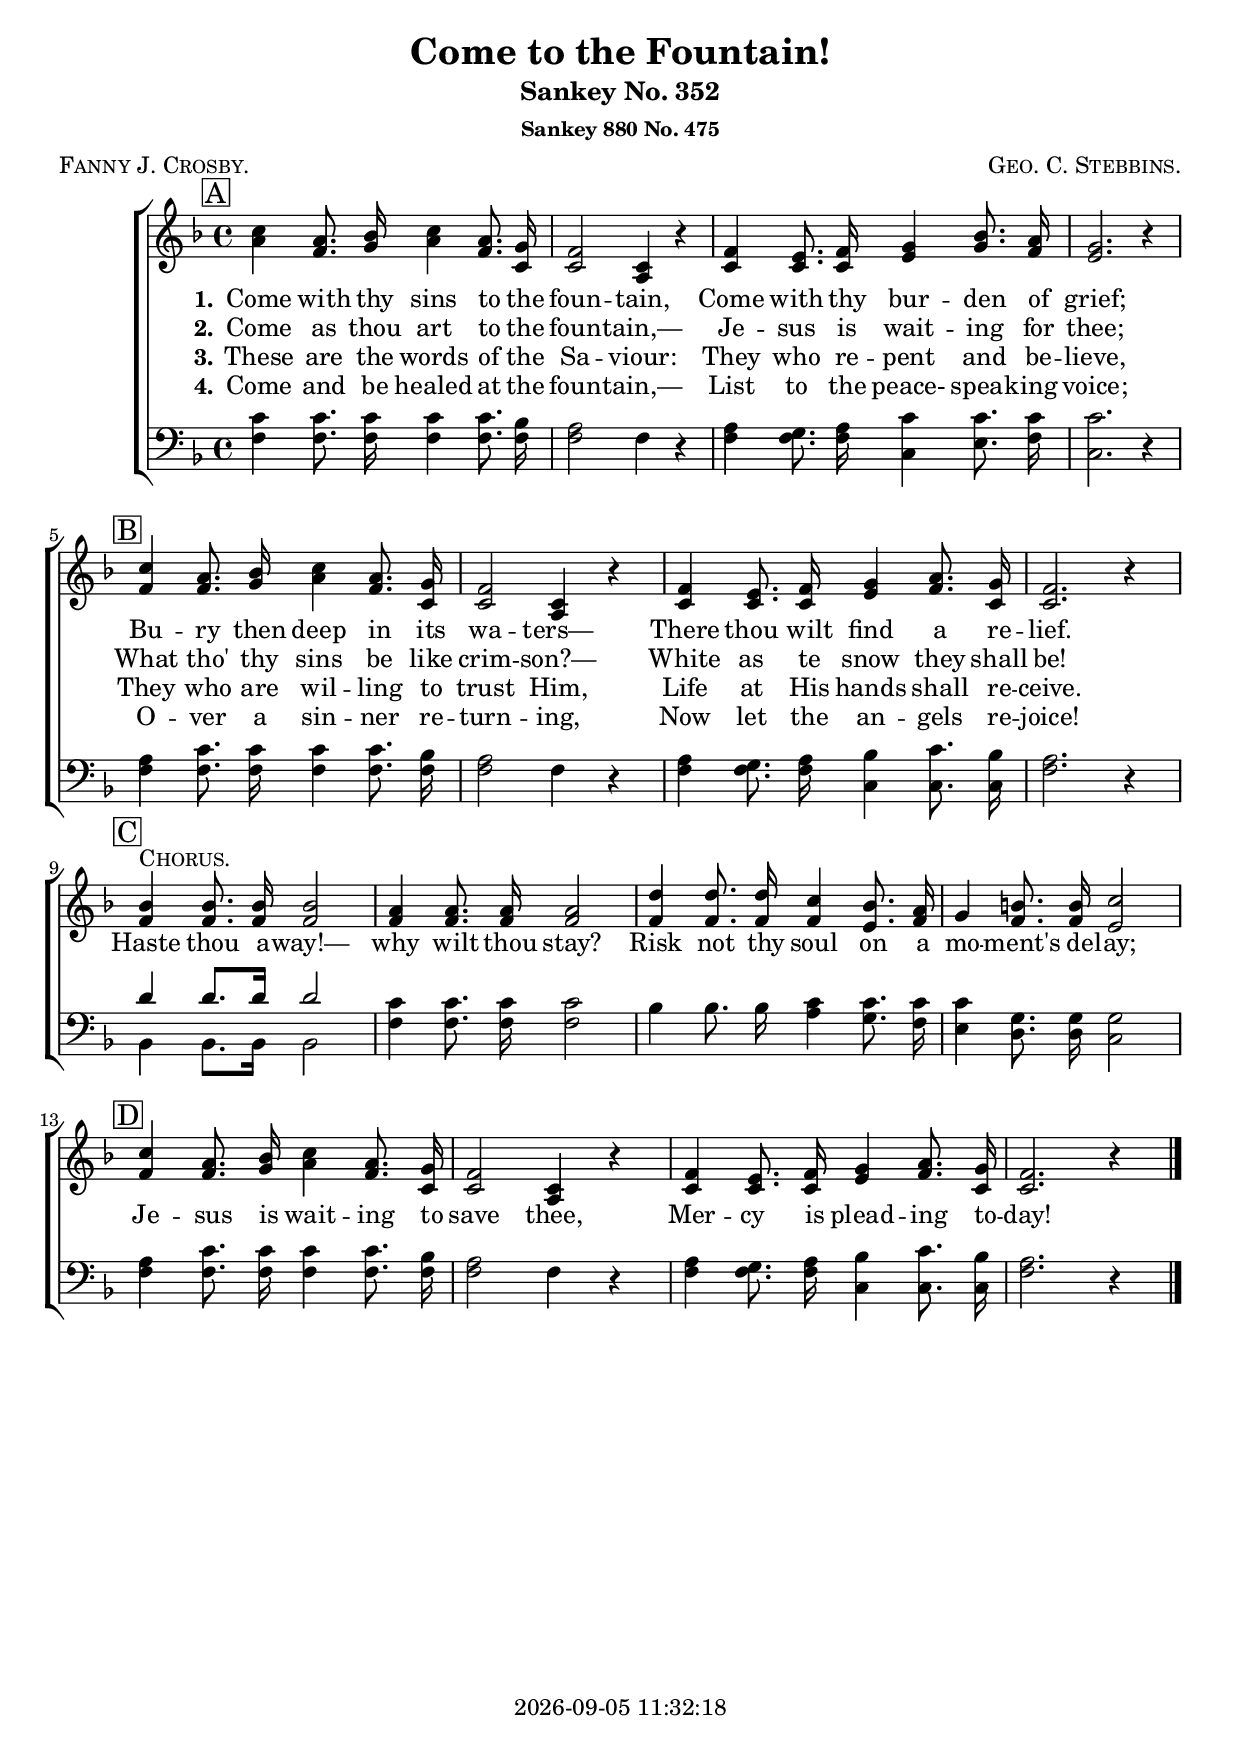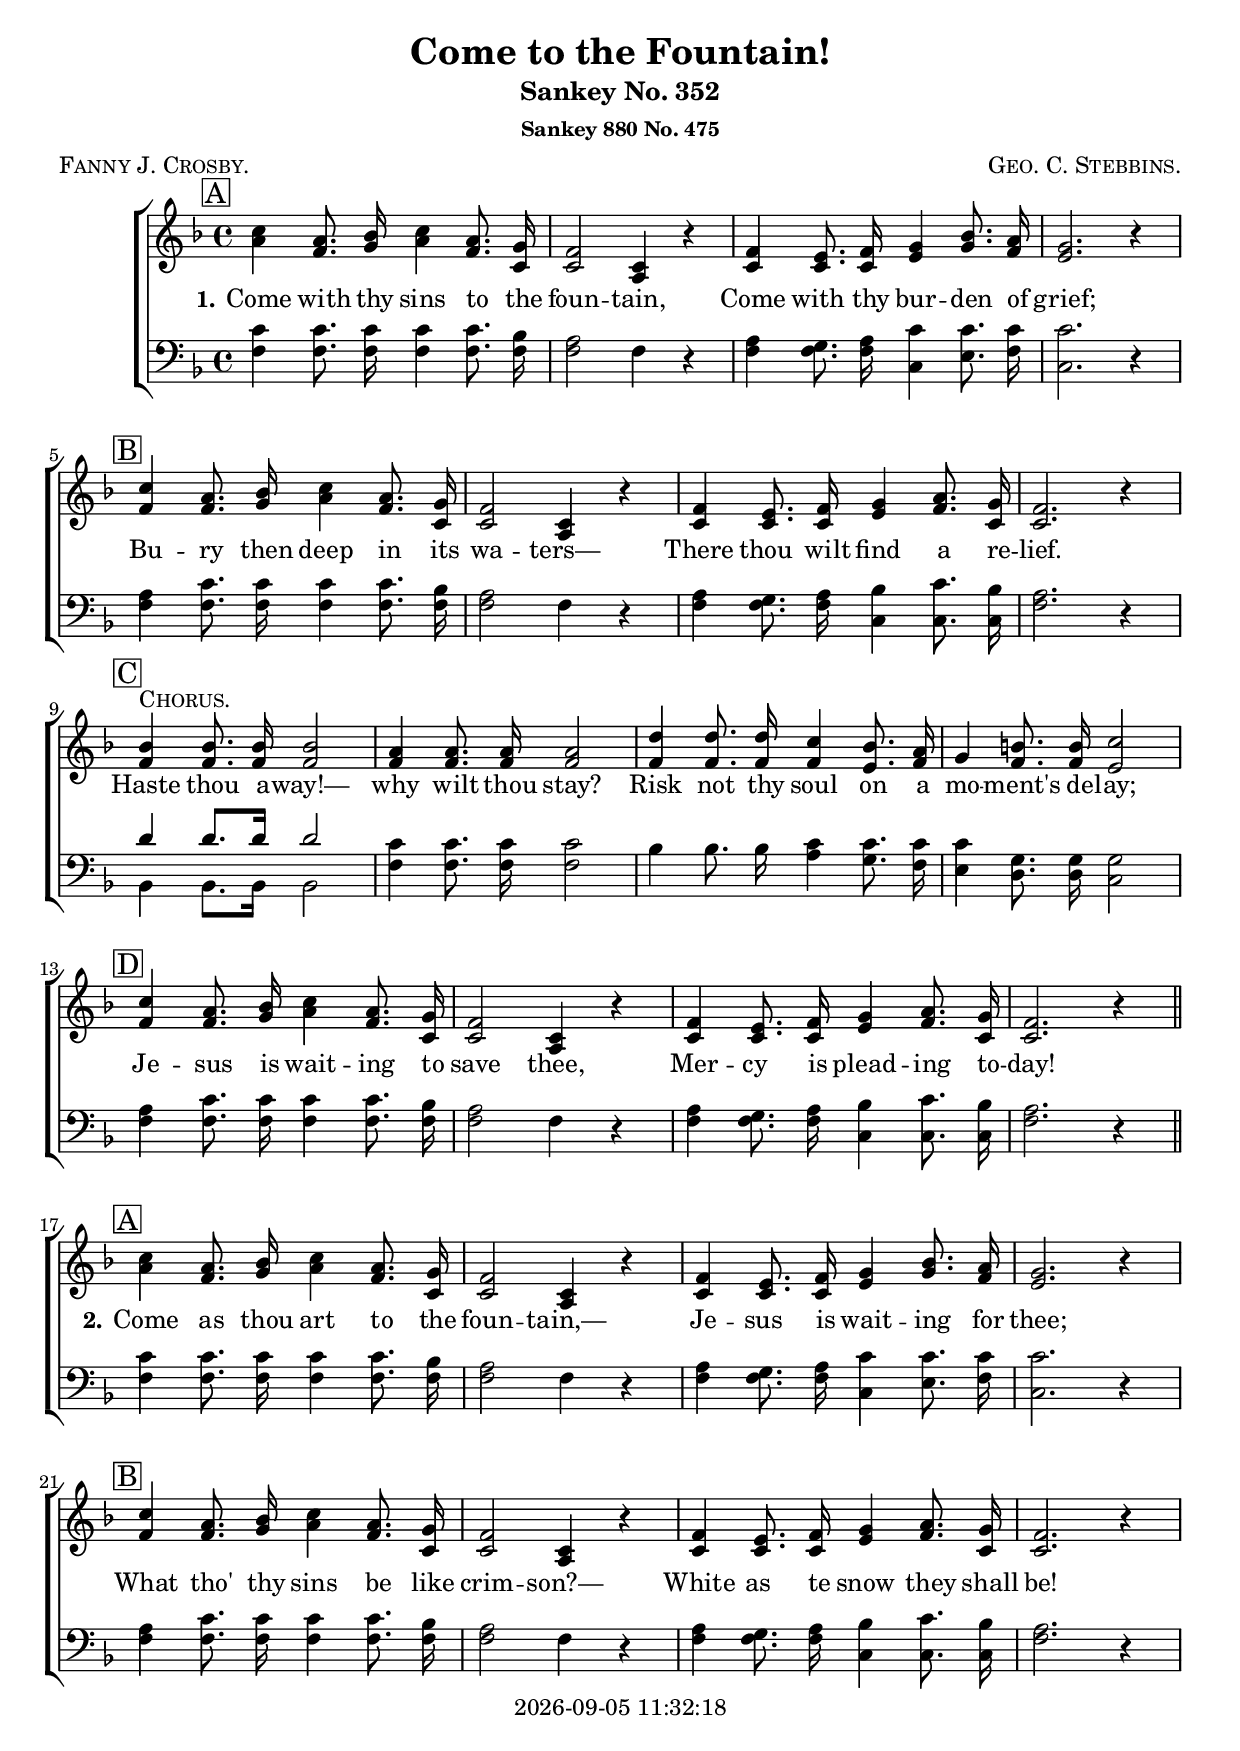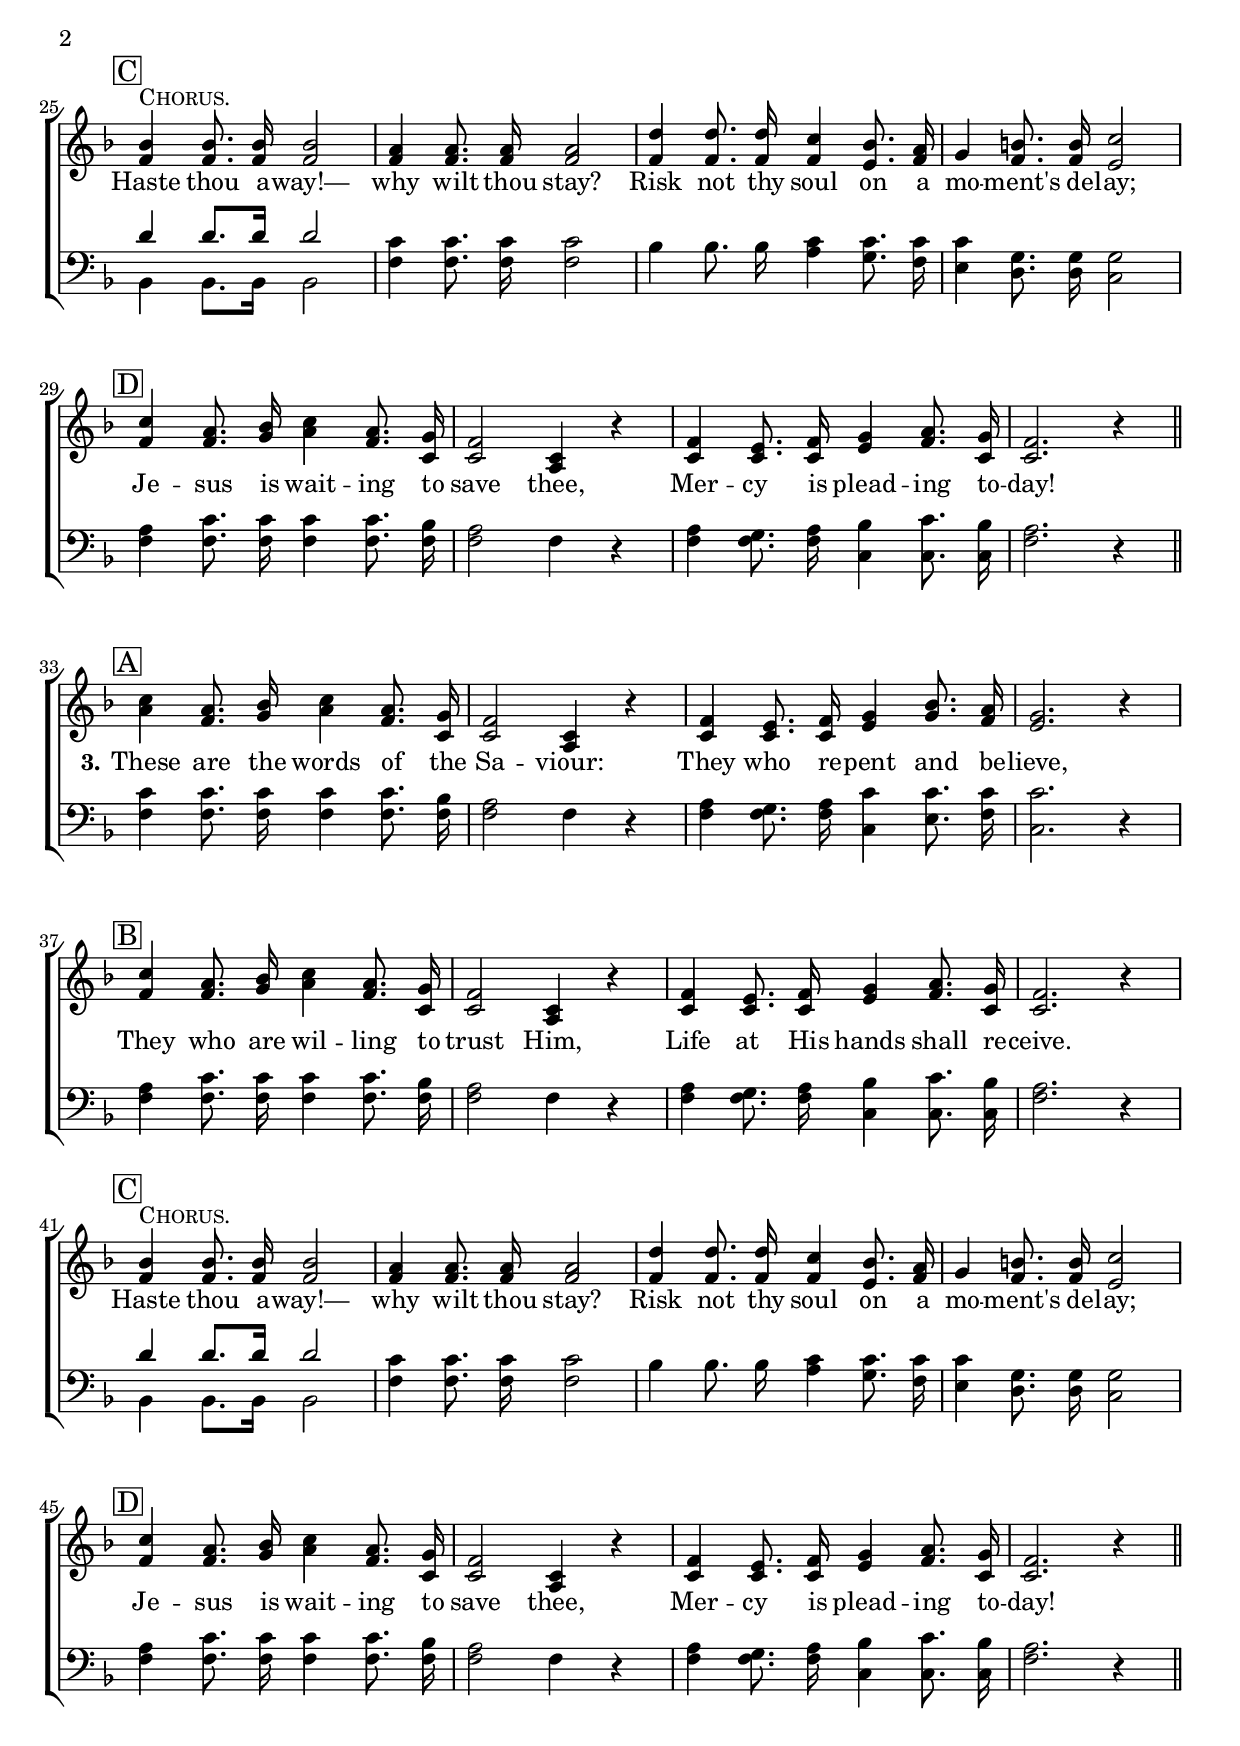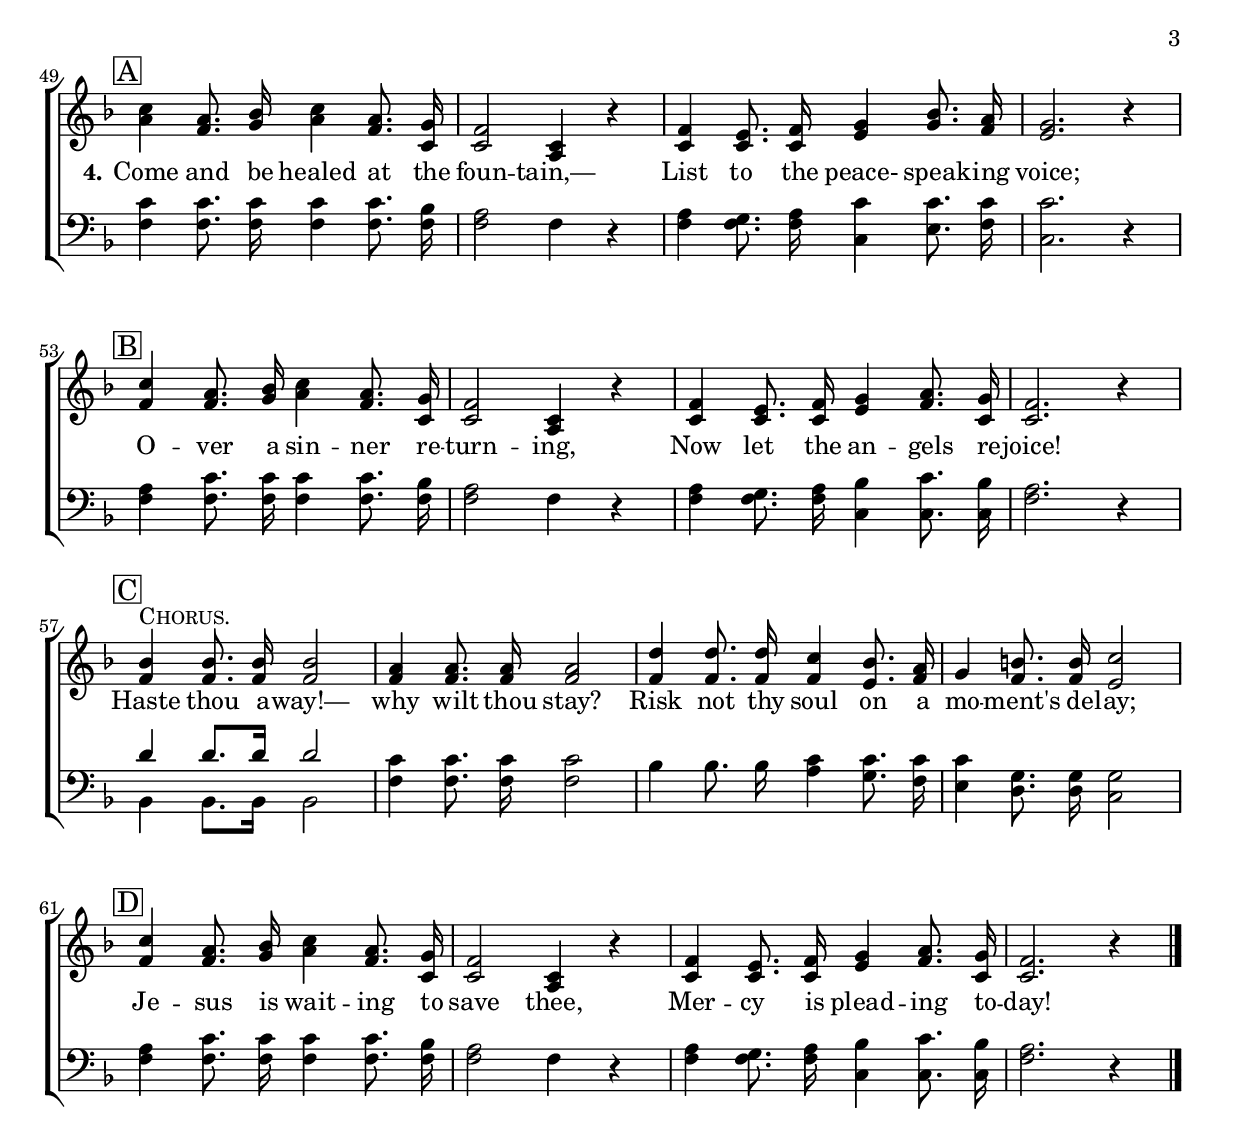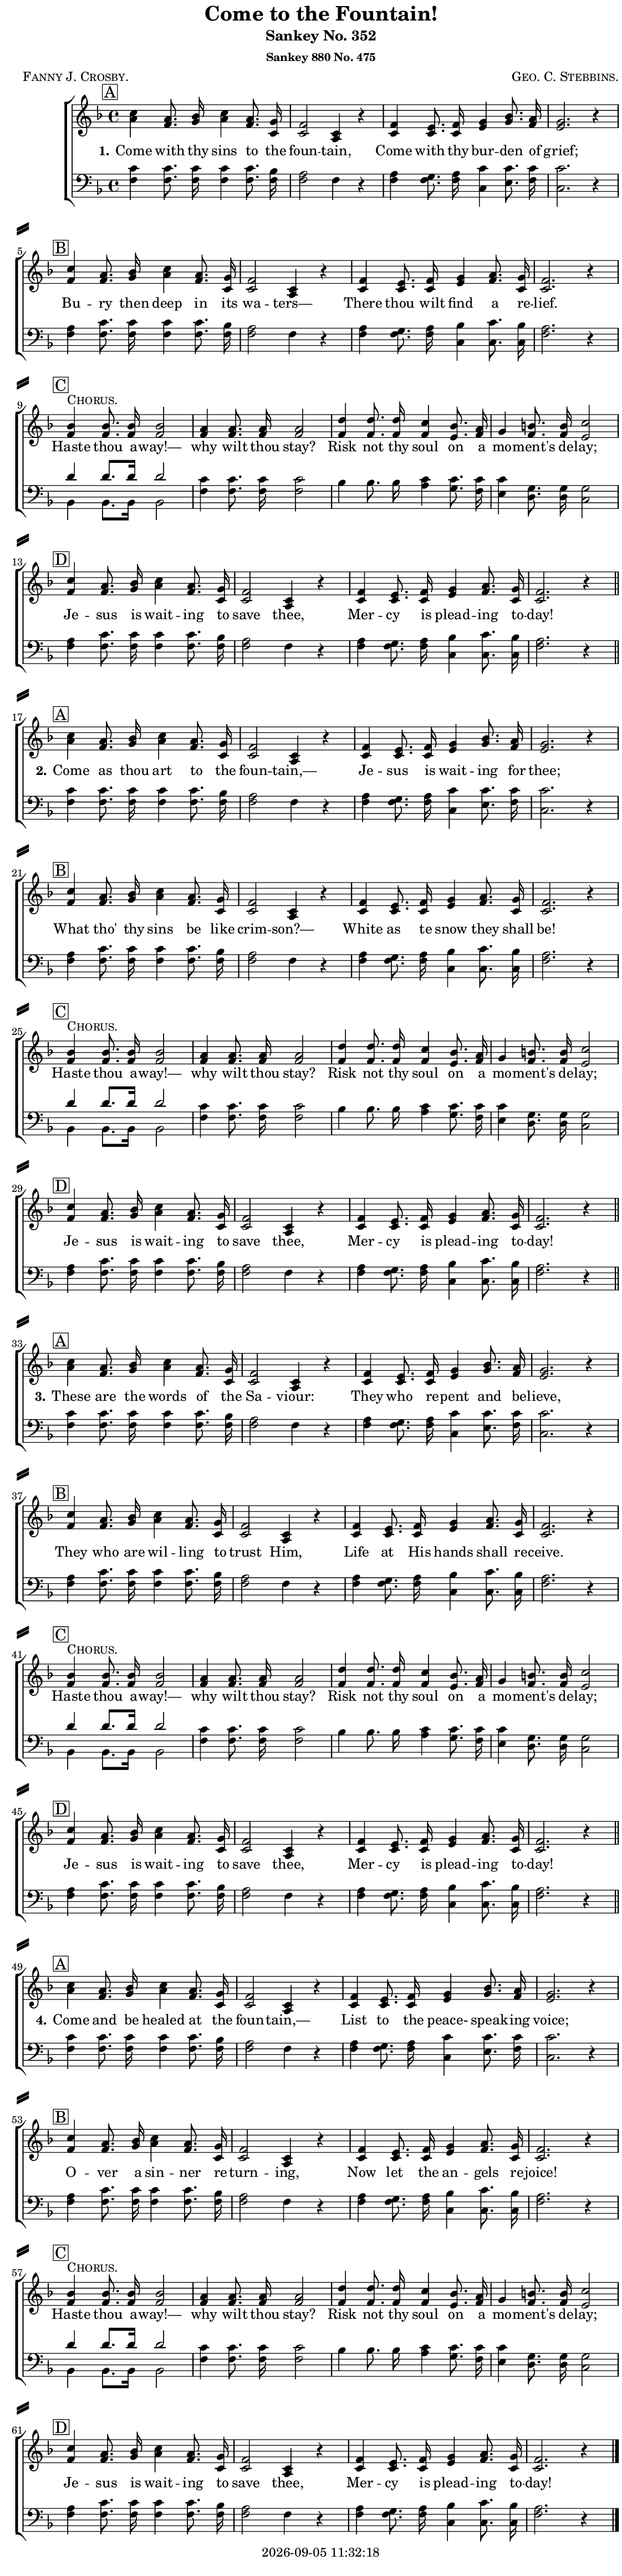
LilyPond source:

\version "2.22.1"

\include "articulate.ly"

today = #(strftime "%Y-%m-%d %H:%M:%S" (localtime (current-time)))

\header {
% centered at top
%  dedication  = "dedication"
  title       = "Come to the Fountain!"
  subtitle    = "Sankey No. 352"
  subsubtitle = "Sankey 880 No. 475"
%  instrument  = "instrument"
  
% arrangement of following lines:
%
%  poet    composer
%  meter   arranger
%  piece       opus

  composer    = \markup\smallCaps "Geo. C. Stebbins."
%  arranger    = "arranger"
%  opus        = "opus"

  poet        = \markup\smallCaps "Fanny J. Crosby."
%  meter       = \markup\smallCaps "meter"
%  piece       = \markup\smallCaps "piece"

% centered at bottom
% tagline     = "tagline" % default lilypond version
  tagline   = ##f
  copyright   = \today
}

% #(set-global-staff-size 16)

global = {
  \key f \major
  \time 4/4
}

RehearsalTrack = {
% \set Score.currentBarNumber = #5
  \mark \markup { \box "A" } s1*4
  \mark \markup { \box "B" } s1*4
  \mark \markup { \box "C" } s1*4
  \mark \markup { \box "D" } s1*4
}

TempoTrack = {
  \set Score.tempoHideNote = ##t
  \tempo 4=120
}

nl = { \bar "||" \break }

soprano = \relative {
  \autoBeamOff
  c''4 a8. bes16 c4 a8. g16
  f2 c4 r
  f4 e8. f16 g4 bes8. a16
  g2. r4
  c4 a8. bes16 c4 a8. g16 % B
  f2 c4 r
  f4 e8. f16 g4 a8. g16
  f2. r4
  bes4^\markup\smallCaps Chorus. 8. 16 2 % C
  a4 8. 16 2
  d4 8. 16 c4 bes8. a16
  g4 b8. 16 c2
  c4 a8. bes16 c4 a8. g16 % D
  f2 c4 r
  f4 e8. f16 g4 a8. g16
  f2. r4
}

alto = \relative {
  \autoBeamOff
  a'4 f8. g16 a4 f8. c16
  c2 a4 r
  c4 8. 16 e4 g8. f16
  e2. r4
  f4 8. g16 a4 f8. c16 % B
  c2 a4 r
  c4 8. 16 e4 f8. c16
  c2. r4
  f4 8. 16 2 % C
  f4 8. 16 2
  f4 8. 16 4 e8. f16
  g4 f8. 16 e2
  f4 8. g16 a4 f8. c16 % D
  c2 a4 r
  c4 8. 16 e4 f8. c16
  c2. r4
}

tenor = \relative {
  \autoBeamOff
  c'4 8. 16 4 8. bes16
  a2 f4 r
  a4 g8. a16 c4 8. 16
  c2. r4
  a4 c8. 16 4 8. bes16 % B
  a2 f4 r
  a4 g8. a16 bes4 c8. bes16
  a2. r4
  d4 8. 16 2 % C
  c4 8. 16 2
  bes4 8. 16 c4 8. 16
  c4 g8. 16 2
  a4 c8. 16 4 8. bes16 % D
  a2 f4 r
  a4 g8. a16 bes4 c8. bes16
  a2. r4
}

bass = \relative {
  \autoBeamOff
  f4 8. 16 4 8. 16
  f2 4 r
  f4 8. 16 c4 e8. f16
  c2. r4
  f4 8. 16 4 8. 16 % B
  f2 4 r
  f4 8. 16 c4 8. 16
  f2. r4
  bes,4 8. 16 2 % C
  f'4 8. 16 2
  bes4 8. 16 a4 g8. f16
  e4 d8. 16 c2
  f4 8. 16 4 8. 16 % D
  f2 4 r
  f4 8. 16 c4 8. 16
  f2. r4
}

nom  = {   \set ignoreMelismata = ##t }
yesm = { \unset ignoreMelismata       }

chorus = \lyricmode {
  Haste thou a -- way!— why wilt thou stay?
  Risk not thy soul on a mo -- ment's de -- lay;
  Je -- sus is wait -- ing to save thee,
  Mer -- cy is plead -- ing to -- day!
}

verses = 4

wordsOne = \lyricmode {
  \set stanza = "1."
  Come with thy sins to the foun -- tain,
  Come with thy bur -- den of grief;
  Bu -- ry then deep in its wa -- ters—
  There thou wilt find a re -- lief.
}
  
wordsTwo = \lyricmode {
  \set stanza = "2."
  Come as thou art to the foun -- tain,—
  Je -- sus is wait -- ing for thee;
  What tho' thy sins be like crim -- son?—
  White as te snow they shall be!
}
  
wordsThree = \lyricmode {
  \set stanza = "3."
  These are the words of the Sa -- viour:
  They who re -- pent and be -- lieve,
  They who are wil -- ling to trust Him,
  Life at His hands shall re -- ceive.
}
  
wordsFour = \lyricmode {
  \set stanza = "4."
  Come and be healed at the foun -- tain,—
  List to the peace- speak -- ing voice;
  O -- ver a sin -- ner re -- turn -- ing,
  Now let the an -- gels re -- joice!
}
  
wordsMidi = \lyricmode {
  \set stanza = "1."
  "Come " "with " "thy " "sins " "to " "the " foun "tain, "
  "\nCome " "with " "thy " bur "den " "of " "grief; "
  "\nBu" "ry " "then " "deep " "in " "its " wa "ters— "
  "\nThere " "thou " "wilt " "find " "a " re "lief. "
  "\nHaste " "thou " a "way!— " "why " "wilt " "thou " "stay? "
  "\nRisk " "not " "thy " "soul " "on " "a " mo "ment's " de "lay; "
  "\nJe" "sus " "is " wait "ing " "to " "save " "thee, "
  "\nMer" "cy " "is " plead "ing " to "day! "

  \set stanza = "2."
  "\nCome " "as " "thou " "art " "to " "the " foun "tain,— "
  "\nJe" "sus " "is " wait "ing " "for " "thee; "
  "\nWhat " "tho' " "thy " "sins " "be " "like " crim "son?— "
  "\nWhite " "as " "te " "snow " "they " "shall " "be! "
  "\nHaste " "thou " a "way!— " "why " "wilt " "thou " "stay? "
  "\nRisk " "not " "thy " "soul " "on " "a " mo "ment's " de "lay; "
  "\nJe" "sus " "is " wait "ing " "to " "save " "thee, "
  "\nMer" "cy " "is " plead "ing " to "day! "

  \set stanza = "3."
  "\nThese " "are " "the " "words " "of " "the " Sa "viour: "
  "\nThey " "who " re "pent " "and " be "lieve, "
  "\nThey " "who " "are " wil "ling " "to " "trust " "Him, "
  "\nLife " "at " "His " "hands " "shall " re "ceive. "
  "\nHaste " "thou " a "way!— " "why " "wilt " "thou " "stay? "
  "\nRisk " "not " "thy " "soul " "on " "a " mo "ment's " de "lay; "
  "\nJe" "sus " "is " wait "ing " "to " "save " "thee, "
  "\nMer" "cy " "is " plead "ing " to "day! "

  \set stanza = "4."
  "\nCome " "and " "be " "healed " "at " "the " foun "tain,— "
  "\nList " "to " "the " peace speak "ing " "voice; "
  "\nO" "ver " "a " sin "ner " re turn "ing, "
  "\nNow " "let " "the " an "gels " re "joice! "
  "\nHaste " "thou " a "way!— " "why " "wilt " "thou " "stay? "
  "\nRisk " "not " "thy " "soul " "on " "a " mo "ment's " de "lay; "
  "\nJe" "sus " "is " wait "ing " "to " "save " "thee, "
  "\nMer" "cy " "is " plead "ing " to "day! "
}

\book {
  \bookOutputSuffix "midi"
  \score {
%    \articulate
        \new ChoirStaff <<
                                % Soprano staff
          \new Staff = soprano
          <<
            \new Voice { \repeat unfold \verses \TempoTrack     }
            \new Voice { \global \repeat unfold \verses \soprano \bar "|." }
            \addlyrics \wordsMidi
          >>
                                % Alto staff
          \new Staff = alto
          <<
            \new Voice { \global \repeat unfold \verses { \alto \nl } \bar "|." }
          >>
                                % Tenor staff
          \new Staff = tenor
          <<
            \clef "treble_8"
            \new Voice { \global \repeat unfold \verses \tenor }
          >>
                                % Bass staff
          \new Staff = bass
          <<
            \clef "bass"
            \new Voice { \global \repeat unfold \verses \bass }
          >>
        >>
    \midi {}
  }
}

\book {
  \bookOutputSuffix "repeat"
  \score {
        \new ChoirStaff <<
                                  % Joint soprano/alto staff
          \new Staff \with { printPartCombineTexts = ##f }
          <<
            \new Voice \RehearsalTrack
            \new Voice \TempoTrack
            \new NullVoice = "aligner" \soprano
            \new Voice = "women" \partCombine { \global \soprano \bar "|." } { \global \alto }
            \new Lyrics \lyricsto "aligner" { \wordsOne \chorus }
            \new Lyrics \lyricsto "aligner"   \wordsTwo
            \new Lyrics \lyricsto "aligner"   \wordsThree
            \new Lyrics \lyricsto "aligner"   \wordsFour
          >>
                                  % Joint tenor/bass staff
          \new Staff \with { printPartCombineTexts = ##f }
          <<
            \clef "bass"
            \new Voice = "men" \partCombine { \global \tenor } { \global \bass }
          >>
        >>
    \layout {
      indent = 1.5\cm
      \pointAndClickOff
      \context {
        \Staff \RemoveAllEmptyStaves
      }
    }
  }
}

\book {
  \bookOutputSuffix "single"
  \score {
        \new ChoirStaff <<
                                  % Joint soprano/alto staff
          \new Staff \with { printPartCombineTexts = ##f }
          <<
            \new Voice { \repeat unfold \verses \RehearsalTrack }
            \new Voice { \repeat unfold \verses \TempoTrack }
            \new NullVoice = "aligner" { \repeat unfold \verses \soprano }
            \new Voice = "women" \partCombine { \global \repeat unfold \verses \soprano \bar "|." }
                                               { \global \repeat unfold \verses { \alto \nl } \bar "|." }
            \new Lyrics \lyricsto "aligner" { \wordsOne   \chorus
                                              \wordsTwo   \chorus
                                              \wordsThree \chorus
                                              \wordsFour  \chorus
                                            }
          >>
                                  % Joint tenor/bass staff
          \new Staff \with { printPartCombineTexts = ##f }
          <<
            \clef "bass"
            \new Voice = "men" \partCombine { \global \repeat unfold \verses \tenor }
                                            { \global \repeat unfold \verses \bass }
          >>
        >>
    \layout {
      indent = 1.5\cm
      \pointAndClickOff
      \context {
        \Staff \RemoveAllEmptyStaves
      }
    }
  }
}

\book {
  \bookOutputSuffix "singlepage"
  \paper {
    top-margin = 0
    left-margin = 7
    right-margin = 1
    paper-width = 190\mm
    page-breaking = #ly:one-page-breaking
    system-system-spacing.basic-distance = #15
    system-separator-markup = \slashSeparator
  }
  \score {
        \new ChoirStaff <<
                                  % Joint soprano/alto staff
          \new Staff \with { printPartCombineTexts = ##f }
          <<
            \new Voice { \repeat unfold \verses \RehearsalTrack }
            \new Voice { \repeat unfold \verses \TempoTrack }
            \new NullVoice = "aligner" { \repeat unfold \verses \soprano }
            \new Voice = "women" \partCombine { \global \repeat unfold \verses \soprano \bar "|." }
                                               { \global \repeat unfold \verses { \alto \nl } \bar "|." }
            \new Lyrics \lyricsto "aligner" { \wordsOne   \chorus
                                              \wordsTwo   \chorus
                                              \wordsThree \chorus
                                              \wordsFour  \chorus
                                            }
          >>
                                  % Joint tenor/bass staff
          \new Staff \with { printPartCombineTexts = ##f }
          <<
            \clef "bass"
            \new Voice = "men" \partCombine { \global \repeat unfold \verses \tenor }
                                            { \global \repeat unfold \verses \bass }
          >>
        >>
    \layout {
      indent = 1.5\cm
      \pointAndClickOff
      \context {
        \Staff \RemoveAllEmptyStaves
      }
    }
  }
}
